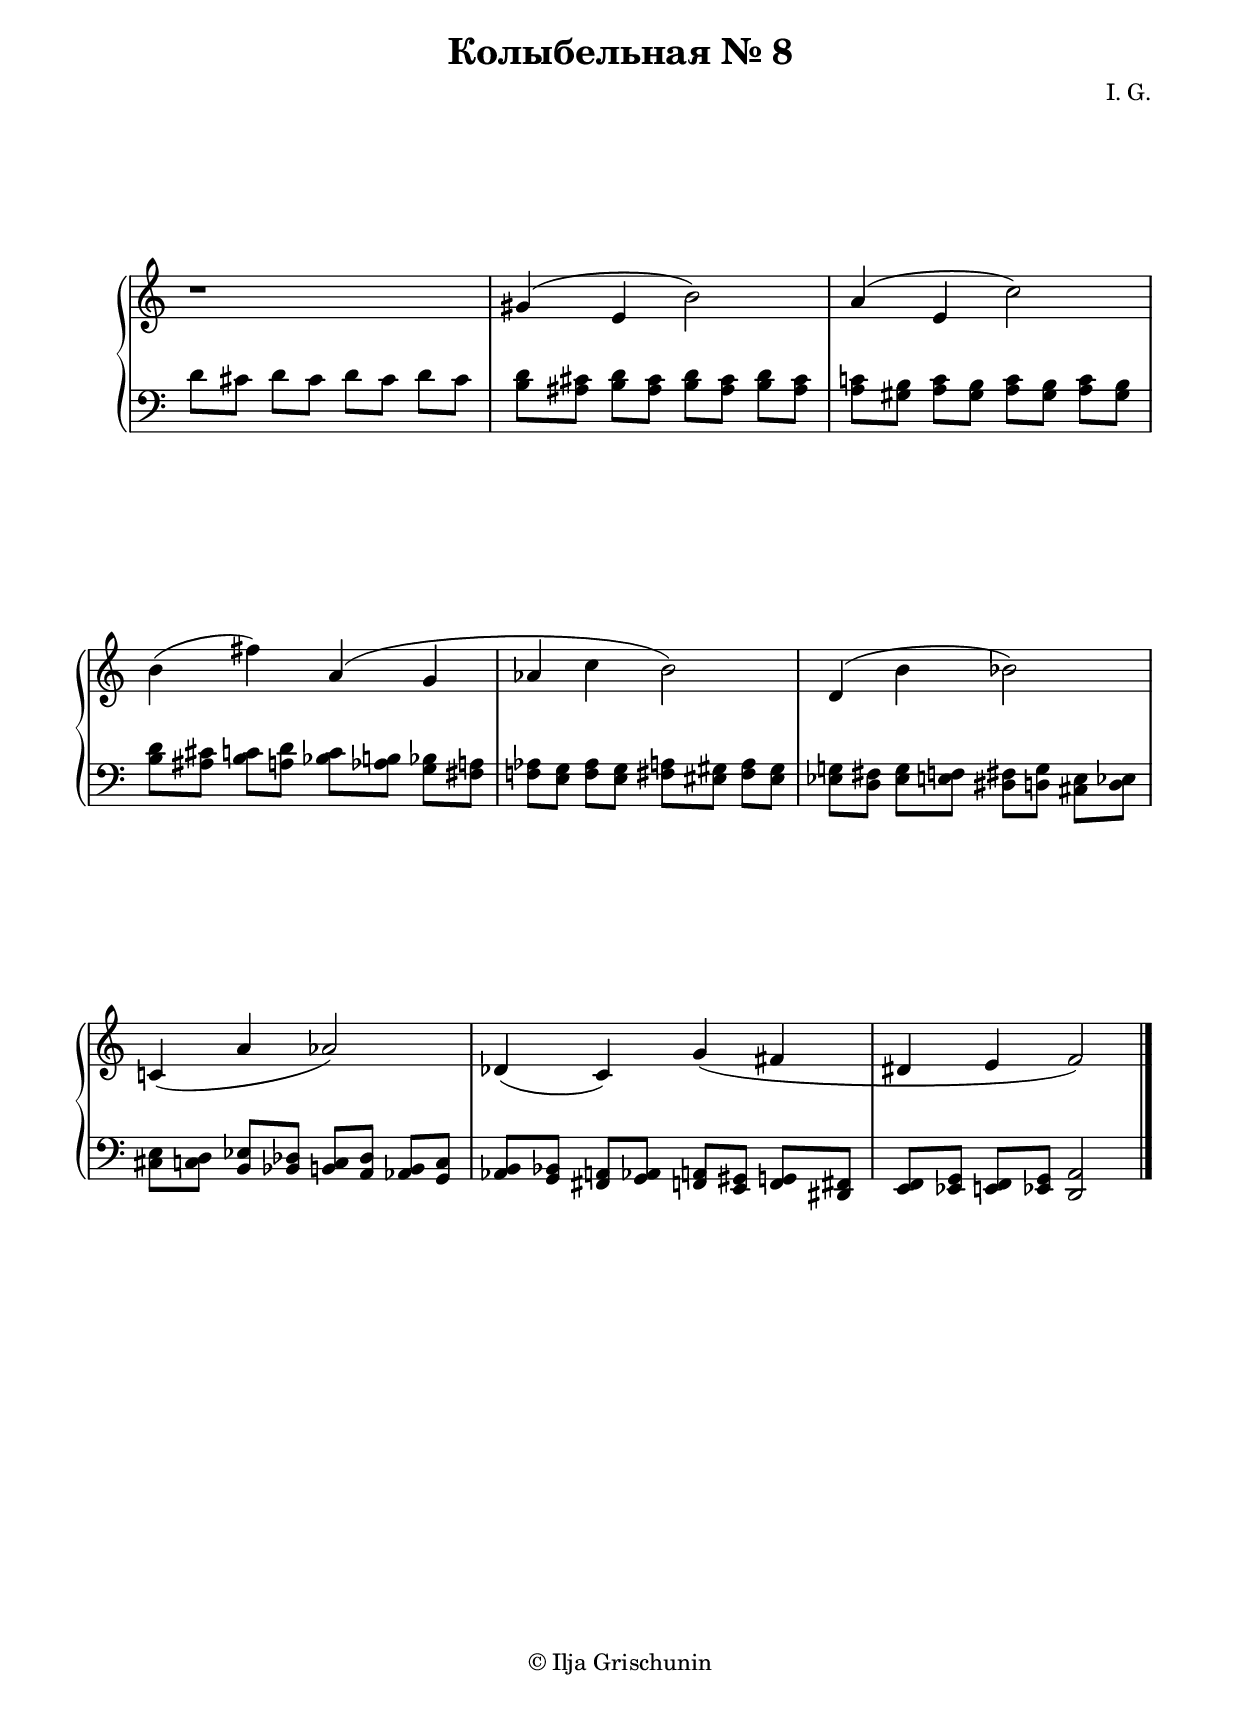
\version "2.19.15"

\language "deutsch"

\header {
  title = "Колыбельная № 8"
  composer = "I. G."
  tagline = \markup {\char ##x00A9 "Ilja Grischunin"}
}

\paper {
  #(set-paper-size "a4")
  top-system-spacing.basic-distance = #20
  top-markup-spacing.basic-distance = #5
  markup-system-spacing.basic-distance = #25
  system-system-spacing.basic-distance = #25
  %score-system-spacing.basic-distance = #40
  %score-markup-spacing.basic-distance = #25
  last-bottom-spacing.basic-distance = #25
  left-margin = 15
  right-margin = 15
}

\layout {
  indent = 7
  \context {
    \Score
    \remove "Bar_number_engraver"
    \override StaffGrouper.staff-staff-spacing.basic-distance = #11
  }
}

\version "2.19.15"

\language "deutsch"

%%%%%%%%%%% RH %%%%%%%%%%%%
achteRH = \relative {
  \clef treble
  %\key es \minor
  \time 4/4
  \override Staff.TimeSignature #'stencil = ##f
  r1 gis'4( e h'2) a4( e c'2) h4( fis') a,( g as c h2) d,4( h' b2)
  c,!4( a' as2) des,4( c) g'( fis dis e f2)
  \bar "|."
}
%%%%%%%% DYNAMIC %%%%%%%%%%
dynamicAcht = {
  \override Hairpin.to-barline = ##f
}
%%%%%%%%%%% LH %%%%%%%%%%%%
achteLH = \relative {
  \clef bass
  %\key es \minor
  \time 4/4
  \override Staff.TimeSignature #'stencil = ##f
  \repeat unfold 4 {d'8[ cis]}
  \repeat unfold 4 {<h d>[<ais cis>]}
  <a c!>[<gis h>]\repeat unfold 3 {<a c>[<gis h>]}
  <h d>[<ais cis>]<h c>[<a d>]<b c>[<as h>]<g b>[<fis a>]
  <f! as>[<e g>]<f as>[<e g>]<fis a>[<eis gis>]<fis a>[<eis gis>]
  <es g!>[<d fis>]<es g>[<e f>]<dis fis>[<d g>]<cis e>[<d es>]
  <cis e>[<c d>]<h es>[<b des>]<h c>[<a des>]<as h>[<g c>]<as h>[<g b>]
  <fis a>[<g as>]<f a>[<e gis>]<f g>[<dis fis>]<e f>[<es g>]<e f>[<es g>]<d a'>2
}


\score {
  \new PianoStaff
  <<
    \new Staff = "RH" \achteRH
    %\new Dynamics = "Dynamics_pf" \dynamicSieben
    \new Staff = "LH" \achteLH
  >>
  %\midi {}
}